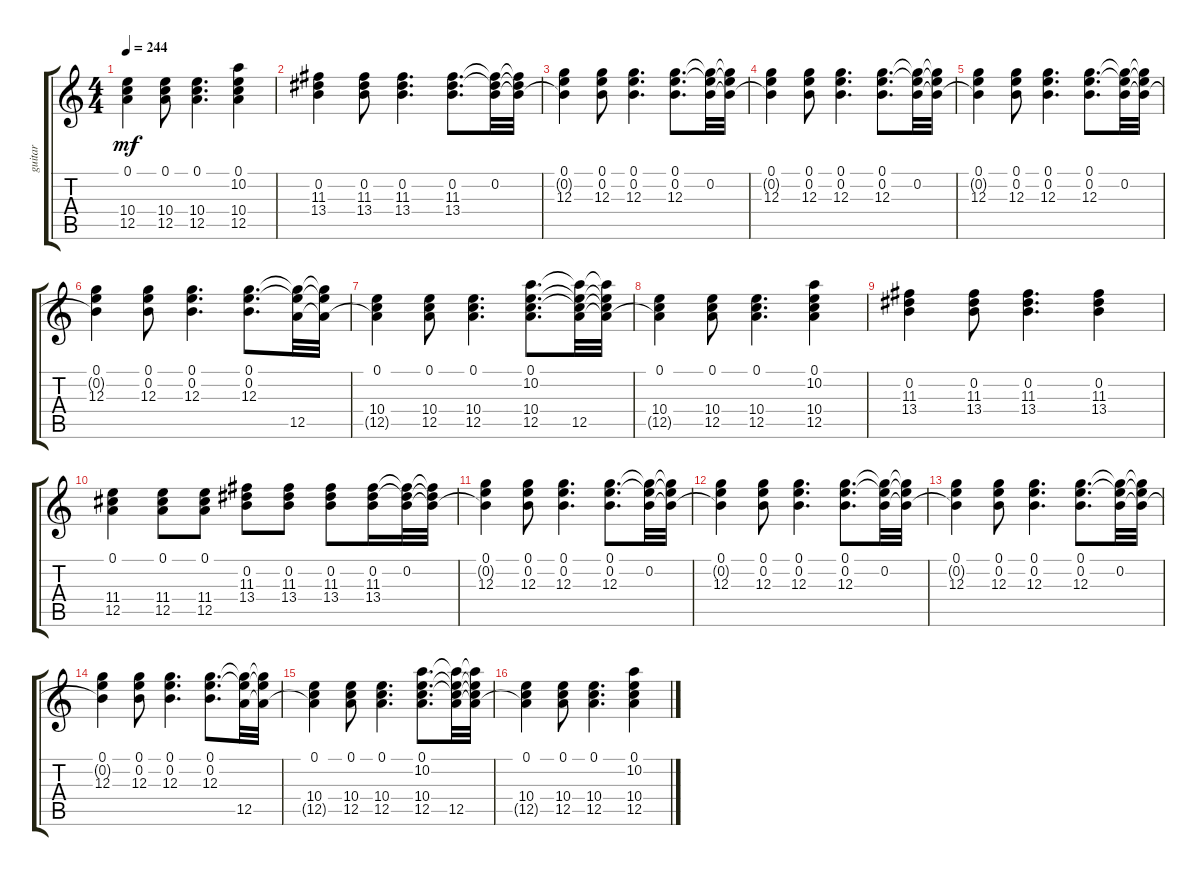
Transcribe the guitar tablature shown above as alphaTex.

\track ("guitar" "guitar") {instrument overdrivenguitar}
\staff {score tabs}
\tuning (E4 B3 G3 D3 A2 E2) {hide}
\ts (4 4)
\tempo 244
\clef g2
\ks c
(0.1 10.4 12.5{t}).4{dy mf} (0.1 10.4 12.5).8 (0.1 10.4 12.5).4{d} (0.1 10.2 10.4 12.5).4 |
(0.2 11.3 13.4).4 (0.2 11.3 13.4).8 (0.2 11.3 13.4).4{d} (0.2 11.3 13.4).8{d} (0.2 11.3{t} 13.4{t}).32 (0.2{t} 11.3{t} 13.4{t}).32 |
(0.1 0.2{t} 12.3).4 (0.1 0.2 12.3).8 (0.1 0.2 12.3).4{d} (0.1 0.2 12.3).8{d} (0.1{t} 0.2 12.3{t}).32 (0.1{t} 0.2{t} 12.3{t}).32 |
(0.1 0.2{t} 12.3).4 (0.1 0.2 12.3).8 (0.1 0.2 12.3).4{d} (0.1 0.2 12.3).8{d} (0.1{t} 0.2 12.3{t}).32 (0.1{t} 0.2{t} 12.3{t}).32 |
(0.1 0.2{t} 12.3).4 (0.1 0.2 12.3).8 (0.1 0.2 12.3).4{d} (0.1 0.2 12.3).8{d} (0.1{t} 0.2 12.3{t}).32 (0.1{t} 0.2{t} 12.3{t}).32 |
(0.1 0.2{t} 12.3).4 (0.1 0.2 12.3).8 (0.1 0.2 12.3).4{d} (0.1 0.2 12.3).8{d} (0.1{t} 12.3{t} 12.5).32 (0.1{t} 12.3{t} 12.5{t}).32 |
(0.1 10.4 12.5{t}).4 (0.1 10.4 12.5).8 (0.1 10.4 12.5).4{d} (0.1 10.2 10.4 12.5).8{d} (0.1{t} 10.2{t} 10.4{t} 12.5).32 (0.1{t} 10.2{t} 10.4{t} 12.5{t}).32 |
(0.1 10.4 12.5{t}).4 (0.1 10.4 12.5).8 (0.1 10.4 12.5).4{d} (0.1 10.2 10.4 12.5).4 |
(0.2 11.3 13.4).4 (0.2 11.3 13.4).8 (0.2 11.3 13.4).4{d} (0.2 11.3 13.4).4 |
(0.1 11.4 12.5).4 (0.1 11.4 12.5).8 (0.1 11.4 12.5).8 (0.2 11.3 13.4).8 (0.2 11.3 13.4).8 (0.2 11.3 13.4).8 (0.2 11.3 13.4).16 (0.2 11.3{t} 13.4{t}).32 (0.2{t} 11.3{t} 13.4{t}).32 |
(0.1 0.2{t} 12.3).4 (0.1 0.2 12.3).8 (0.1 0.2 12.3).4{d} (0.1 0.2 12.3).8{d} (0.1{t} 0.2 12.3{t}).32 (0.1{t} 0.2{t} 12.3{t}).32 |
(0.1 0.2{t} 12.3).4 (0.1 0.2 12.3).8 (0.1 0.2 12.3).4{d} (0.1 0.2 12.3).8{d} (0.1{t} 0.2 12.3{t}).32 (0.1{t} 0.2{t} 12.3{t}).32 |
(0.1 0.2{t} 12.3).4 (0.1 0.2 12.3).8 (0.1 0.2 12.3).4{d} (0.1 0.2 12.3).8{d} (0.1{t} 0.2 12.3{t}).32 (0.1{t} 0.2{t} 12.3{t}).32 |
(0.1 0.2{t} 12.3).4 (0.1 0.2 12.3).8 (0.1 0.2 12.3).4{d} (0.1 0.2 12.3).8{d} (0.1{t} 12.3{t} 12.5).32 (0.1{t} 12.3{t} 12.5{t}).32 |
(0.1 10.4 12.5{t}).4 (0.1 10.4 12.5).8 (0.1 10.4 12.5).4{d} (0.1 10.2 10.4 12.5).8{d} (0.1{t} 10.2{t} 10.4{t} 12.5).32 (0.1{t} 10.2{t} 10.4{t} 12.5{t}).32 |
(0.1 10.4 12.5{t}).4 (0.1 10.4 12.5).8 (0.1 10.4 12.5).4{d} (0.1 10.2 10.4 12.5).4
